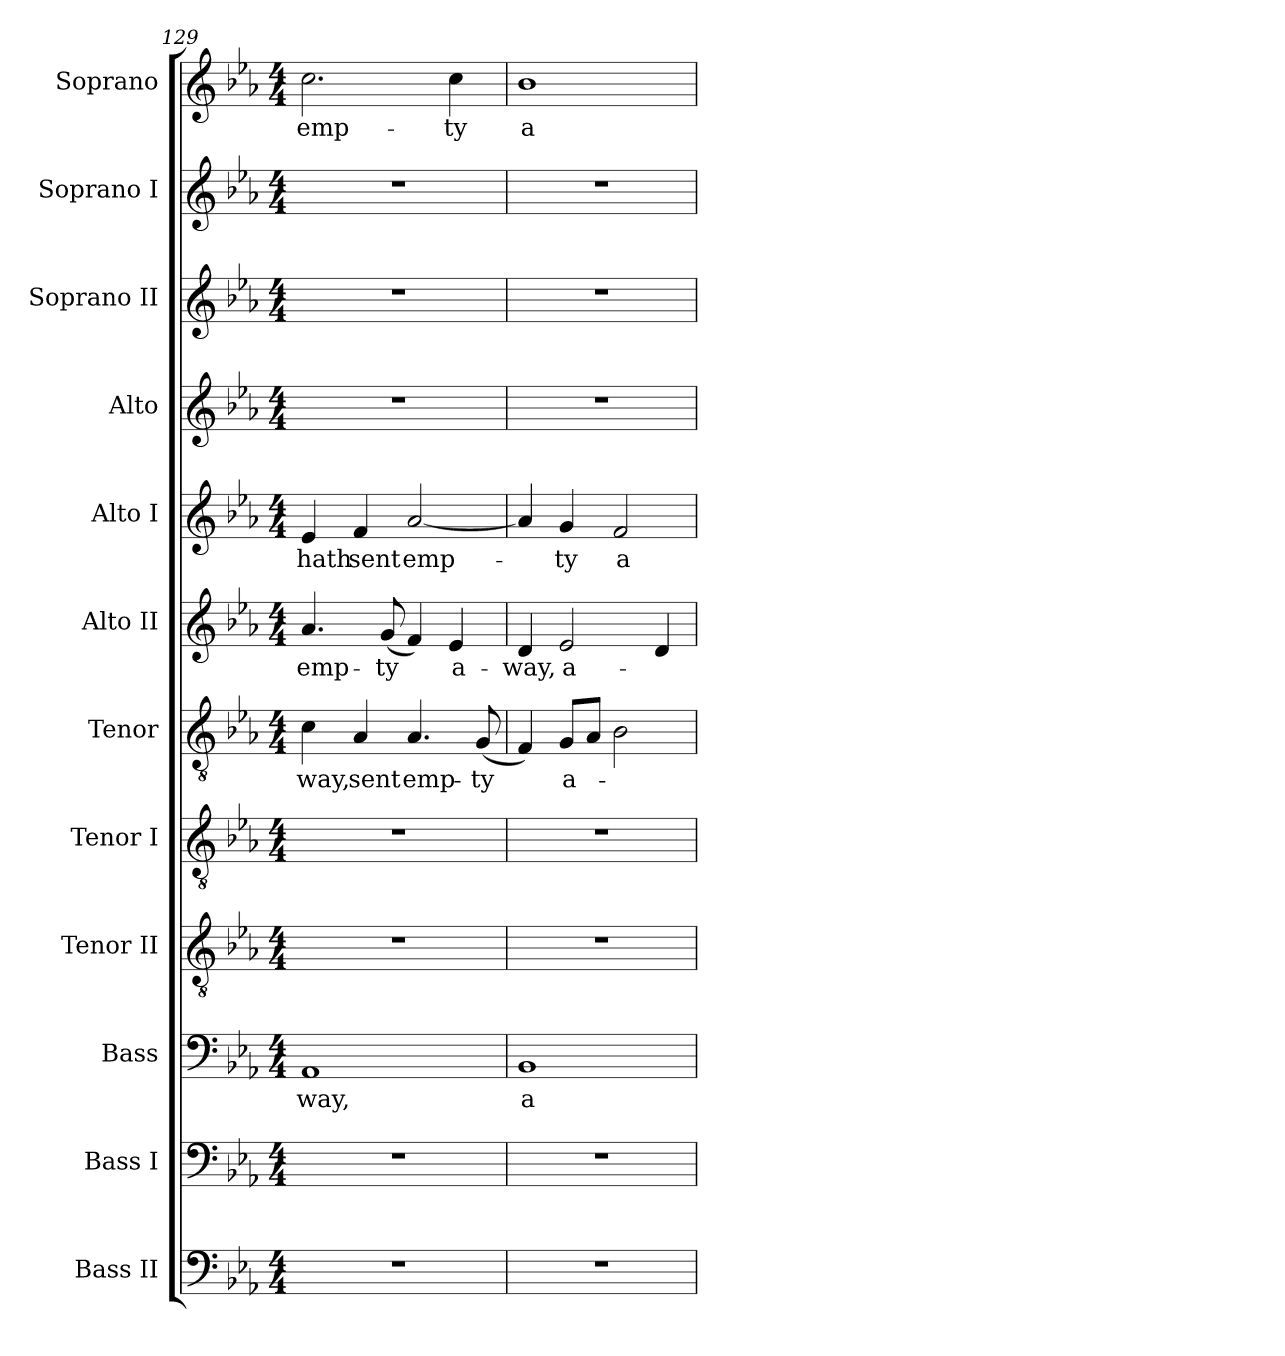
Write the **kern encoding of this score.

**kern	**kern	**kern	**text	**kern	**kern	**kern	**text	**kern	**text	**kern	**text	**kern	**kern	**kern	**kern	**text
*part12	*part11	*part10	*part10	*part9	*part8	*part7	*part7	*part6	*part6	*part5	*part5	*part4	*part3	*part2	*part1	*part1
*staff12	*staff11	*staff10	*staff10	*staff9	*staff8	*staff7	*staff7	*staff6	*staff6	*staff5	*staff5	*staff4	*staff3	*staff2	*staff1	*staff1
*I"Bass II	*I"Bass I	*I"Bass	*	*I"Tenor II	*I"Tenor I	*I"Tenor	*	*I"Alto II	*	*I"Alto I	*	*I"Alto	*I"Soprano II	*I"Soprano I	*I"Soprano	*
*I'BII	*I'BI	*I'B	*	*I'TII	*I'TI	*I'T	*	*I'AII	*	*I'AI	*	*I'A	*I'SII	*I'SI	*I'S	*
*clefF4	*clefF4	*clefF4	*	*clefGv2	*clefGv2	*clefGv2	*	*clefG2	*	*clefG2	*	*clefG2	*clefG2	*clefG2	*clefG2	*
*ITrd7c12	*	*ITrd7c12	*	*ITrd7c12	*ITrd7c12	*ITrd7c12	*	*	*	*	*	*	*	*	*	*
*k[b-e-a-]	*k[b-e-a-]	*k[b-e-a-]	*	*k[b-e-a-]	*k[b-e-a-]	*k[b-e-a-]	*	*k[b-e-a-]	*	*k[b-e-a-]	*	*k[b-e-a-]	*k[b-e-a-]	*k[b-e-a-]	*k[b-e-a-]	*
*E-:	*E-:	*E-:	*	*E-:	*E-:	*E-:	*	*E-:	*	*E-:	*	*E-:	*E-:	*E-:	*E-:	*
*M4/4	*M4/4	*M4/4	*	*M4/4	*M4/4	*M4/4	*	*M4/4	*	*M4/4	*	*M4/4	*M4/4	*M4/4	*M4/4	*
=129	=129	=129	=129	=129	=129	=129	=129	=129	=129	=129	=129	=129	=129	=129	=129	=129
!	!	!	!LO:LY:b:color=#000000	!	!	!	!	!	!	!	!	!	!	!	!	!
!	!	!	!	!	!	!	!LO:LY:b:color=#000000	!	!	!	!	!	!	!	!	!
!	!	!	!	!	!	!	!	!	!LO:LY:b:color=#000000	!	!	!	!	!	!	!
!	!	!	!	!	!	!	!	!	!	!	!LO:LY:b:color=#000000	!	!	!	!	!
!	!	!	!	!	!	!	!	!	!	!	!	!	!	!	!	!LO:LY:b:color=#000000
1r	1r	1AAA-i	-way,	1r	1r	4Ci\	-way,	4.a-i/	emp-	4e-i/	hath	1r	1r	1r	2.cci\	emp-
!	!	!	!	!	!	!	!LO:LY:b:color=#000000	!	!	!	!	!	!	!	!	!
!	!	!	!	!	!	!	!	!	!	!	!LO:LY:b:color=#000000	!	!	!	!	!
.	.	.	.	.	.	4AA-i/	sent	.	.	4fi/	sent	.	.	.	.	.
!	!	!	!	!	!	!	!	!	!LO:LY:b:color=#000000	!	!	!	!	!	!	!
.	.	.	.	.	.	.	.	(8gi/	-ty	.	.	.	.	.	.	.
!	!	!	!	!	!	!	!LO:LY:b:color=#000000	!	!	!	!	!	!	!	!	!
!	!	!	!	!	!	!	!	!	!	!	!LO:LY:b:color=#000000	!	!	!	!	!
.	.	.	.	.	.	4.AA-i/	emp-	4fi/)	.	[<2a-i/	emp-	.	.	.	.	.
!	!	!	!	!	!	!	!	!	!LO:LY:b:color=#000000	!	!	!	!	!	!	!
!	!	!	!	!	!	!	!	!	!	!	!	!	!	!	!	!LO:LY:b:color=#000000
.	.	.	.	.	.	.	.	4e-i/	a-	.	.	.	.	.	4cci\	-ty
!	!	!	!	!	!	!	!LO:LY:b:color=#000000	!	!	!	!	!	!	!	!	!
.	.	.	.	.	.	(8GGi/	-ty	.	.	.	.	.	.	.	.	.
=130	=130	=130	=130	=130	=130	=130	=130	=130	=130	=130	=130	=130	=130	=130	=130	=130
!	!	!	!LO:LY:b:color=#000000	!	!	!	!	!	!	!	!	!	!	!	!	!
!	!	!	!	!	!	!	!	!	!LO:LY:b:color=#000000	!	!	!	!	!	!	!
!	!	!	!	!	!	!	!	!	!	!	!	!	!	!	!	!LO:LY:b:color=#000000
1r	1r	1BBB-i	a-	1r	1r	4FFi/)	.	4di/	-way,	4a-i/]	.	1r	1r	1r	1b-i	a-
!	!	!	!	!	!	!	!LO:LY:b:color=#000000	!	!	!	!	!	!	!	!	!
!	!	!	!	!	!	!	!	!	!LO:LY:b:color=#000000	!	!	!	!	!	!	!
!	!	!	!	!	!	!	!	!	!	!	!LO:LY:b:color=#000000	!	!	!	!	!
.	.	.	.	.	.	8GGi/L	a-	2e-i/	a-	4gi/	-ty	.	.	.	.	.
.	.	.	.	.	.	8AA-i/J	.	.	.	.	.	.	.	.	.	.
!	!	!	!	!	!	!	!	!	!	!	!LO:LY:b:color=#000000	!	!	!	!	!
.	.	.	.	.	.	2BB-i\	.	.	.	2fi/	a-	.	.	.	.	.
.	.	.	.	.	.	.	.	4di/	.	.	.	.	.	.	.	.
=	=	=	=	=	=	=	=	=	=	=	=	=	=	=	=	=
*-	*-	*-	*-	*-	*-	*-	*-	*-	*-	*-	*-	*-	*-	*-	*-	*-
